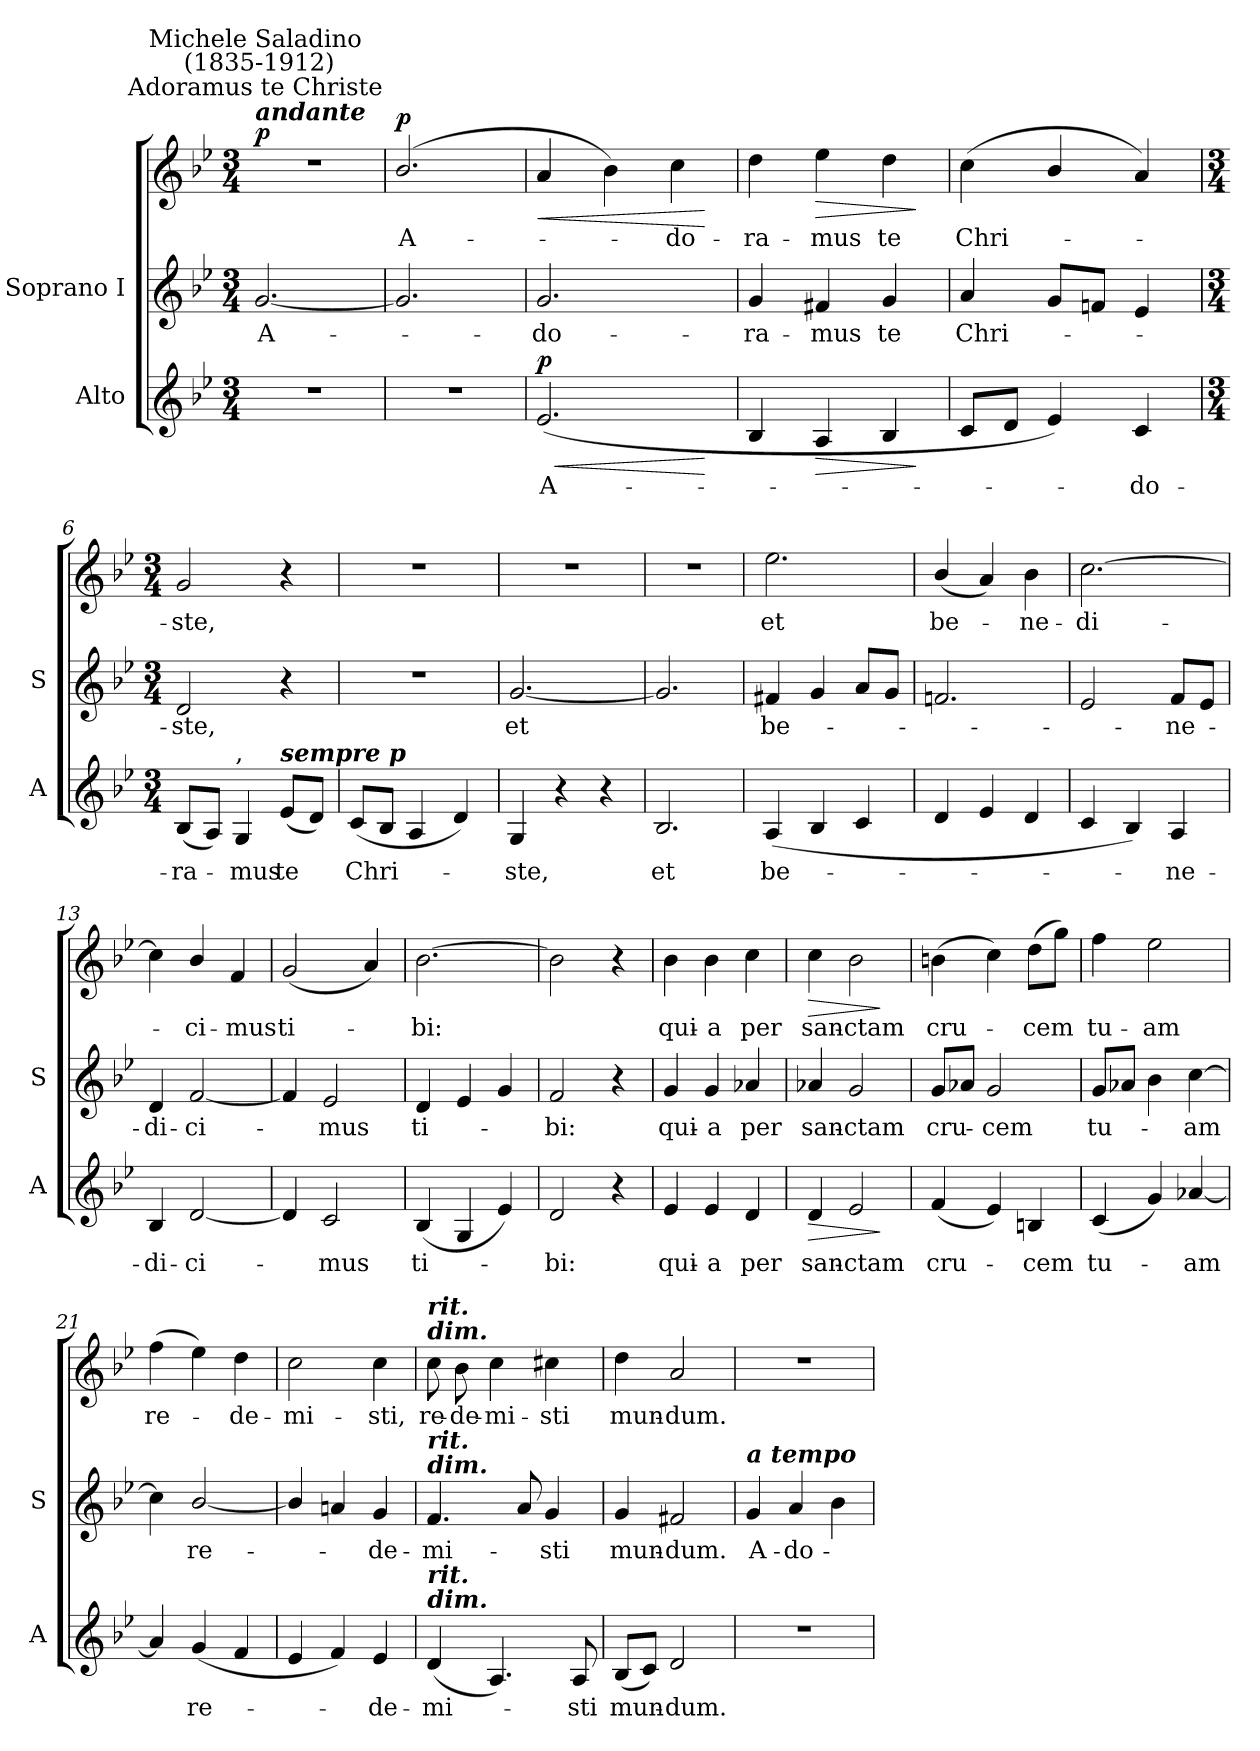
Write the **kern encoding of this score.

**kern	**text	**dynam	**kern	**text	**kern	**text	**dynam
*part2	*part2	*part2	*part1	*part1	*part1	*part1	*part1
*staff3	*staff3	*staff3	*staff2	*staff2	*staff1	*staff1	*staff1/2
*I"Alto	*	*	*I"Soprano I	*	*	*	*
*I'A	*	*	*I'S	*	*	*	*
*clefG2	*	*	*clefG2	*	*clefG2	*	*
*k[b-e-]	*	*	*k[b-e-]	*	*k[b-e-]	*	*
*B-:	*	*	*B-:	*	*B-:	*	*
*M3/4	*	*	*M3/4	*	*M3/4	*	*
=1	=1	=1	=1	=1	=1	=1	=1
!	!	!	!	!	!LO:TX:a:Bi:t=andante	!	!
!	!	!	!	!	!LO:TX:a:cj:t=Adoramus te Christe	!	!
!	!	!	!	!	!LO:TX:a:cj:t=Michele Saladino\n (1835-1912)	!	!
!LO:N:vis=1	!	!	!	!LO:LY:b	!LO:N:vis=1	!	!LO:DY:b=2
2.r	.	.	[2.g	A-	2.r	.	p
=2	=2	=2	=2	=2	=2	=2	=2
!LO:N:vis=1	!	!	!	!	!	!LO:LY:b	!LO:DY:b
2.r	.	.	2.g]	.	(<2.b-/	A-	p
=3	=3	=3	=3	=3	=3	=3	=3
!	!LO:LY:b	!LO:HP:b	!	!LO:LY:b	!	!	!LO:HP:b
!	!	!LO:DY:n=1:b	!	!	!	!	!
(<2.e-	A-	< p	2.g	-do-	4a	.	<
.	.	.	.	.	4b-)	.	.
!	!	!	!	!	!	!LO:LY:b	!
.	.	.	.	.	4cc	do-	.
.	.	[	.	.	.	.	[
=4	=4	=4	=4	=4	=4	=4	=4
!	!	!	!	!LO:LY:b	!	!LO:LY:b	!
4B-	.	.	4g	ra-	4dd	-ra-	.
!	!	!LO:HP:b	!	!LO:LY:b	!	!LO:LY:b	!LO:HP:b
4A	.	>	4f#X	-mus	4ee-	-mus	>
!	!	!	!	!LO:LY:b	!	!LO:LY:b	!
4B-	.	.	4g	te	4dd	te	.
.	.	]	.	.	.	.	]
=5	=5	=5	=5	=5	=5	=5	=5
!	!	!	!	!LO:LY:b	!	!LO:LY:b	!
8cL	.	.	4a	Chri-	(<4cc	Chri-	.
8dJ	.	.	.	.	.	.	.
4e-)	.	.	8gL	.	4b-/	.	.
.	.	.	8fnJ	.	.	.	.
!	!LO:LY:b	!	!	!	!	!	!
4c	do-	.	4e-	.	4a)	.	.
!!LO:LB:g=z
=6	=6	=6	=6	=6	=6	=6	=6
*M3/4	*	*	*M3/4	*	*M3/4	*	*
!	!LO:LY:b	!	!	!LO:LY:b	!	!LO:LY:b	!
(<8B-L	-ra-	.	2d	ste,	2g	ste,	.
8AJ)	.	.	.	.	.	.	.
!LO:TX:a:t=,	!	!	!	!	!	!	!
!	!LO:LY:b	!	!	!	!	!	!
4G	mus	.	.	.	.	.	.
!LO:TX:a:Bi:t=sempre p	!	!	!	!	!	!	!
!	!LO:LY:b	!	!	!	!	!	!
(<8e-L	te	.	4r	.	4r	.	.
8dJ)	.	.	.	.	.	.	.
=7	=7	=7	=7	=7	=7	=7	=7
!	!LO:LY:b	!	!LO:N:vis=1	!	!LO:N:vis=1	!	!
(<8cL	Chri-	.	2.r	.	2.r	.	.
8B-J	.	.	.	.	.	.	.
4A	.	.	.	.	.	.	.
4d)	.	.	.	.	.	.	.
=8	=8	=8	=8	=8	=8	=8	=8
!	!LO:LY:b	!	!	!LO:LY:b	!LO:N:vis=1	!	!
4G	ste,	.	[2.g	et	2.r	.	.
4r	.	.	.	.	.	.	.
4r	.	.	.	.	.	.	.
=9	=9	=9	=9	=9	=9	=9	=9
!	!LO:LY:b	!	!	!	!LO:N:vis=1	!	!
2.B-	et	.	2.g]	.	2.r	.	.
=10	=10	=10	=10	=10	=10	=10	=10
!	!LO:LY:b	!	!	!LO:LY:b	!	!LO:LY:b	!
(<4A	be-	.	4f#X	be-	2.ee-	et	.
4B-	.	.	4g	.	.	.	.
4c	.	.	8aL	.	.	.	.
.	.	.	8gJ	.	.	.	.
=11	=11	=11	=11	=11	=11	=11	=11
!	!	!	!	!	!	!LO:LY:b	!
4d	.	.	2.fn	.	(<4b-/	be-	.
4e-	.	.	.	.	4a)	.	.
!	!	!	!	!	!	!LO:LY:b	!
4d	.	.	.	.	4b-	ne-	.
=12	=12	=12	=12	=12	=12	=12	=12
!	!	!	!	!	!	!LO:LY:b	!
4c	.	.	2e-	.	[2.cc	-di-	.
4B-)	.	.	.	.	.	.	.
!	!LO:LY:b	!	!	!LO:LY:b	!	!	!
4A	ne-	.	8fL	ne-	.	.	.
.	.	.	8e-J	.	.	.	.
!!LO:LB:g=z
=13	=13	=13	=13	=13	=13	=13	=13
!	!LO:LY:b	!	!	!LO:LY:b	!	!	!
4B-	-di-	.	4d	di-	4cc]	.	.
!	!LO:LY:b	!	!	!LO:LY:b	!	!LO:LY:b	!
[2d	-ci-	.	[2f	-ci-	4b-/	ci-	.
!	!	!	!	!	!	!LO:LY:b	!
.	.	.	.	.	4f	-mus	.
=14	=14	=14	=14	=14	=14	=14	=14
!	!	!	!	!	!	!LO:LY:b	!
4d]	.	.	4f]	.	(<2g	ti-	.
!	!LO:LY:b	!	!	!LO:LY:b	!	!	!
2c	mus	.	2e-	mus	.	.	.
.	.	.	.	.	4a)	.	.
=15	=15	=15	=15	=15	=15	=15	=15
!	!LO:LY:b	!	!	!LO:LY:b	!	!LO:LY:b	!
(<4B-	ti-	.	4d	ti-	[2.b-	bi:	.
4G	.	.	4e-	.	.	.	.
4e-)	.	.	4g	.	.	.	.
=16	=16	=16	=16	=16	=16	=16	=16
!	!LO:LY:b	!	!	!LO:LY:b	!	!	!
2d	bi:	.	2f	bi:	2b-]	.	.
4r	.	.	4r	.	4r	.	.
=17	=17	=17	=17	=17	=17	=17	=17
!	!LO:LY:b	!	!	!LO:LY:b	!	!LO:LY:b	!
4e-	qui-	.	4g	qui-	4b-	qui-	.
!	!LO:LY:b	!	!	!LO:LY:b	!	!LO:LY:b	!
4e-	-a	.	4g	-a	4b-	-a	.
!	!LO:LY:b	!	!	!LO:LY:b	!	!LO:LY:b	!
4d	per	.	4a-X	per	4cc	per	.
=18	=18	=18	=18	=18	=18	=18	=18
!	!LO:LY:b	!LO:HP:b	!	!LO:LY:b	!	!LO:LY:b	!LO:HP:b
4d	san-	>	4a-X	san-	4cc	san-	>
!	!LO:LY:b	!	!	!LO:LY:b	!	!LO:LY:b	!
2e-	-ctam	.	2g	-ctam	2b-	-ctam	.
.	.	]	.	.	.	.	]
!!LO:LB:g=z
=19	=19	=19	=19	=19	=19	=19	=19
!	!LO:LY:b	!	!	!LO:LY:b	!	!LO:LY:b	!
(<4f	cru-	.	8gL	cru-	(>4bn	cru-	.
.	.	.	8a-XJ	.	.	.	.
!	!	!	!	!LO:LY:b	!	!	!
4e-)	.	.	2g	cem	4cc)	.	.
!	!LO:LY:b	!	!	!	!	!LO:LY:b	!
4Bn	cem	.	.	.	(>8ddL	cem	.
.	.	.	.	.	8ggJ)	.	.
=20	=20	=20	=20	=20	=20	=20	=20
!	!LO:LY:b	!	!	!LO:LY:b	!	!LO:LY:b	!
(<4c	tu-	.	8gL	tu-	4ff	tu-	.
.	.	.	8a-XJ	.	.	.	.
!	!	!	!	!	!	!LO:LY:b	!
4g)	.	.	4b-	.	2ee-	-am	.
!	!LO:LY:b	!	!	!LO:LY:b	!	!	!
[4a-X	am	.	[4cc	am	.	.	.
=21	=21	=21	=21	=21	=21	=21	=21
!	!	!	!	!	!	!LO:LY:b	!
4a-]	.	.	4cc]	.	(>4ff	re-	.
!	!LO:LY:b	!	!	!LO:LY:b	!	!	!
(<4g	re-	.	[2b-/	-re-	4ee-)	.	.
!	!	!	!	!	!	!LO:LY:b	!
4f	.	.	.	.	4dd	de-	.
=22	=22	=22	=22	=22	=22	=22	=22
!	!	!	!	!	!	!LO:LY:b	!
4e-	.	.	4b-/]	.	2cc	mi-	.
4f)	.	.	4an	.	.	.	.
!	!LO:LY:b	!	!	!LO:LY:b	!	!LO:LY:b	!
4e-	de-	.	4g	de-	4cc	-sti,	.
=23	=23	=23	=23	=23	=23	=23	=23
!	!	!	!	!	!LO:TX:a:Bi:t=dim.	!	!
!	!	!	!	!	!LO:TX:a:Bi:t=rit.	!	!
!	!	!	!LO:TX:a:Bi:t=dim.	!	!	!	!
!	!	!	!LO:TX:a:Bi:t=rit.	!	!	!	!
!LO:TX:a:Bi:t=dim.	!	!	!	!	!	!	!
!LO:TX:a:Bi:t=rit.	!	!	!	!	!	!	!
!	!LO:LY:b	!	!	!LO:LY:b	!	!LO:LY:b	!
(<4d	-mi-	.	4.f	mi-	8cc	-re-	.
!	!	!	!	!	!	!LO:LY:b	!
.	.	.	.	.	8b-	-de-	.
!	!	!	!	!	!	!LO:LY:b	!
4.A)	.	.	.	.	4cc	-mi-	.
.	.	.	8a	.	.	.	.
!	!	!	!	!LO:LY:b	!	!LO:LY:b	!
.	.	.	4g	sti	4cc#X	-sti	.
!	!LO:LY:b	!	!	!	!	!	!
8A	sti	.	.	.	.	.	.
=24	=24	=24	=24	=24	=24	=24	=24
!	!LO:LY:b	!	!	!LO:LY:b	!	!LO:LY:b	!
(<8B-L	mun-	.	4g	mun-	4dd	mun-	.
8cJ)	.	.	.	.	.	.	.
!	!LO:LY:b	!	!	!LO:LY:b	!	!LO:LY:b	!
2d	dum.	.	2f#X	-dum.	2a	-dum.	.
!!LO:LB:g=z
=25	=25	=25	=25	=25	=25	=25	=25
!	!	!	!LO:TX:a:Bi:t=a tempo	!	!	!	!
!LO:N:vis=1	!	!	!	!LO:LY:b	!LO:N:vis=1	!	!
2.r	.	.	4g	A-	2.r	.	.
!	!	!	!	!LO:LY:b	!	!	!
.	.	.	4a	-do-	.	.	.
.	.	.	4b-	.	.	.	.
=	=	=	=	=	=	=	=
*-	*-	*-	*-	*-	*-	*-	*-
